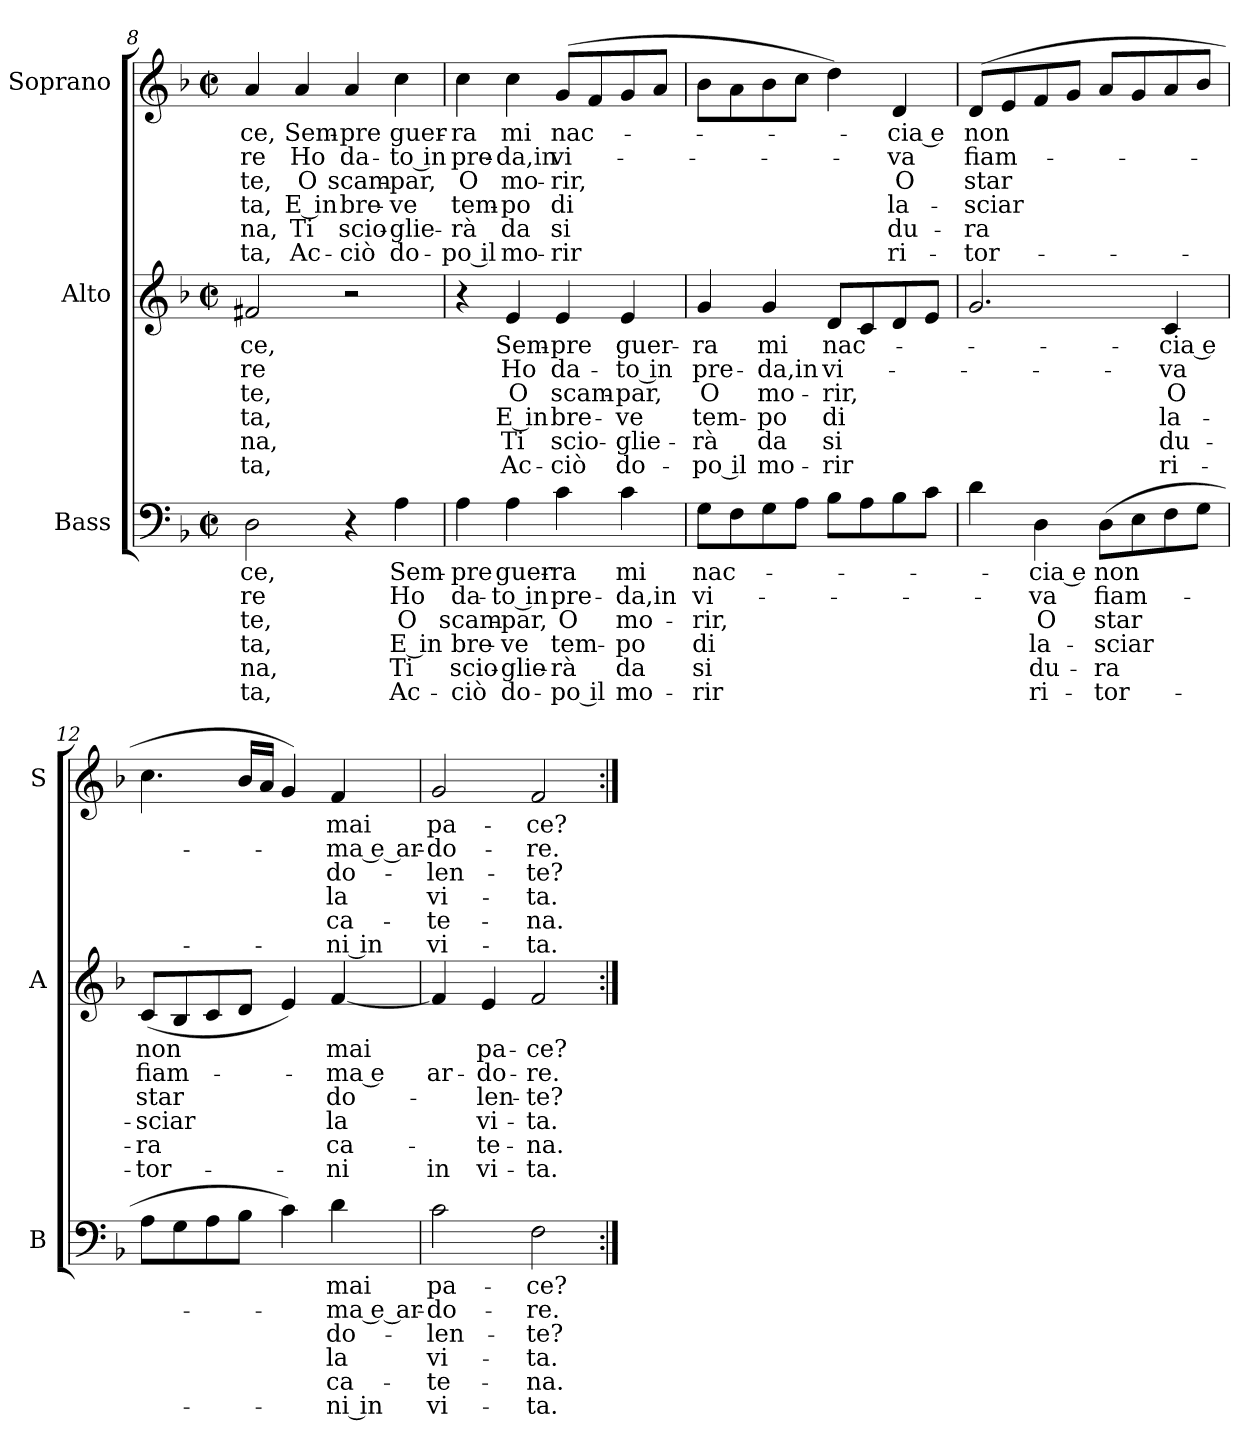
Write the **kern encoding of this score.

**kern	**text	**text	**text	**text	**text	**text	**kern	**text	**text	**text	**text	**text	**text	**kern	**text	**text	**text	**text	**text	**text
*part3	*part3	*part3	*part3	*part3	*part3	*part3	*part2	*part2	*part2	*part2	*part2	*part2	*part2	*part1	*part1	*part1	*part1	*part1	*part1	*part1
*staff3	*staff3	*staff3	*staff3	*staff3	*staff3	*staff3	*staff2	*staff2	*staff2	*staff2	*staff2	*staff2	*staff2	*staff1	*staff1	*staff1	*staff1	*staff1	*staff1	*staff1
*I"Bass	*	*	*	*	*	*	*I"Alto	*	*	*	*	*	*	*I"Soprano	*	*	*	*	*	*
*I'B	*	*	*	*	*	*	*I'A	*	*	*	*	*	*	*I'S	*	*	*	*	*	*
!!LO:LB:g=z
*clefF4	*	*	*	*	*	*	*clefG2	*	*	*	*	*	*	*clefG2	*	*	*	*	*	*
*k[b-]	*	*	*	*	*	*	*k[b-]	*	*	*	*	*	*	*k[b-]	*	*	*	*	*	*
*F:	*	*	*	*	*	*	*F:	*	*	*	*	*	*	*F:	*	*	*	*	*	*
*M2/2	*	*	*	*	*	*	*M2/2	*	*	*	*	*	*	*M2/2	*	*	*	*	*	*
*met(c|)	*	*	*	*	*	*	*met(c|)	*	*	*	*	*	*	*met(c|)	*	*	*	*	*	*
=8	=8	=8	=8	=8	=8	=8	=8	=8	=8	=8	=8	=8	=8	=8	=8	=8	=8	=8	=8	=8
!	!LO:LY:b	!LO:LY:b	!LO:LY:b	!LO:LY:b	!LO:LY:b	!LO:LY:b	!	!LO:LY:b	!LO:LY:b	!LO:LY:b	!LO:LY:b	!LO:LY:b	!LO:LY:b	!	!LO:LY:b	!LO:LY:b	!LO:LY:b	!LO:LY:b	!LO:LY:b	!LO:LY:b
2D	-ce,	re	te,	ta,	na,	ta,	2f#X	-ce,	re	te,	ta,	na,	ta,	4a	-ce,	re	te,	ta,	na,	ta,
!	!	!	!	!	!	!	!	!	!	!	!	!	!	!	!LO:LY:b	!LO:LY:b	!LO:LY:b	!LO:LY:b	!LO:LY:b	!LO:LY:b
.	.	.	.	.	.	.	.	.	.	.	.	.	.	4a	Sem-	-Ho	O	E in	Ti	Ac-
!	!	!	!	!	!	!	!	!	!	!	!	!	!	!	!LO:LY:b	!LO:LY:b	!LO:LY:b	!LO:LY:b	!LO:LY:b	!LO:LY:b
4r	.	.	.	.	.	.	2r	.	.	.	.	.	.	4a	-pre	da-	-scam-	-bre-	-scio-	-ciò
!	!LO:LY:b	!LO:LY:b	!LO:LY:b	!LO:LY:b	!LO:LY:b	!LO:LY:b	!	!	!	!	!	!	!	!	!LO:LY:b	!LO:LY:b	!LO:LY:b	!LO:LY:b	!LO:LY:b	!LO:LY:b
4A	Sem-	-Ho	O	E in	Ti	Ac-	.	.	.	.	.	.	.	4cc	guer-	-to in	par,	ve	glie-	-do-
=9	=9	=9	=9	=9	=9	=9	=9	=9	=9	=9	=9	=9	=9	=9	=9	=9	=9	=9	=9	=9
!	!LO:LY:b	!LO:LY:b	!LO:LY:b	!LO:LY:b	!LO:LY:b	!LO:LY:b	!	!	!	!	!	!	!	!	!LO:LY:b	!LO:LY:b	!LO:LY:b	!LO:LY:b	!LO:LY:b	!LO:LY:b
4A	-pre	da-	-scam-	-bre-	-scio-	-ciò	4r	.	.	.	.	.	.	4cc	-ra	pre-	-O	tem-	-rà	po il
!	!LO:LY:b	!LO:LY:b	!LO:LY:b	!LO:LY:b	!LO:LY:b	!LO:LY:b	!	!LO:LY:b	!LO:LY:b	!LO:LY:b	!LO:LY:b	!LO:LY:b	!LO:LY:b	!	!LO:LY:b	!LO:LY:b	!LO:LY:b	!LO:LY:b	!LO:LY:b	!LO:LY:b
4A	guer-	-to in	par,	ve	glie-	-do-	4e	Sem-	-Ho	O	E in	Ti	Ac-	4cc	mi	da,in	mo-	-po	da	mo-
!	!LO:LY:b	!LO:LY:b	!LO:LY:b	!LO:LY:b	!LO:LY:b	!LO:LY:b	!	!LO:LY:b	!LO:LY:b	!LO:LY:b	!LO:LY:b	!LO:LY:b	!LO:LY:b	!	!LO:LY:b	!LO:LY:b	!LO:LY:b	!LO:LY:b	!LO:LY:b	!LO:LY:b
4c	-ra	pre-	-O	tem-	-rà	po il	4e	-pre	da-	-scam-	-bre-	-scio-	-ciò	(>8gL	-nac-	vi-	rir,	di	si	rir
.	.	.	.	.	.	.	.	.	.	.	.	.	.	8f	.	.	.	.	.	.
!	!LO:LY:b	!LO:LY:b	!LO:LY:b	!LO:LY:b	!LO:LY:b	!LO:LY:b	!	!LO:LY:b	!LO:LY:b	!LO:LY:b	!LO:LY:b	!LO:LY:b	!LO:LY:b	!	!	!	!	!	!	!
4c	mi	da,in	mo-	-po	da	mo-	4e	guer-	-to in	par,	ve	glie-	-do-	8g	.	.	.	.	.	.
.	.	.	.	.	.	.	.	.	.	.	.	.	.	8aJ	.	.	.	.	.	.
=10	=10	=10	=10	=10	=10	=10	=10	=10	=10	=10	=10	=10	=10	=10	=10	=10	=10	=10	=10	=10
!	!LO:LY:b	!LO:LY:b	!LO:LY:b	!LO:LY:b	!LO:LY:b	!LO:LY:b	!	!LO:LY:b	!LO:LY:b	!LO:LY:b	!LO:LY:b	!LO:LY:b	!LO:LY:b	!	!	!	!	!	!	!
8GL	-nac-	vi-	rir,	di	si	rir	4g	-ra	pre-	-O	tem-	-rà	po il	8b-L	.	.	.	.	.	.
8F	.	.	.	.	.	.	.	.	.	.	.	.	.	8a	.	.	.	.	.	.
!	!	!	!	!	!	!	!	!LO:LY:b	!LO:LY:b	!LO:LY:b	!LO:LY:b	!LO:LY:b	!LO:LY:b	!	!	!	!	!	!	!
8G	.	.	.	.	.	.	4g	mi	da,in	mo-	-po	da	mo-	8b-	.	.	.	.	.	.
8AJ	.	.	.	.	.	.	.	.	.	.	.	.	.	8ccJ	.	.	.	.	.	.
!	!	!	!	!	!	!	!	!LO:LY:b	!LO:LY:b	!LO:LY:b	!LO:LY:b	!LO:LY:b	!LO:LY:b	!	!	!	!	!	!	!
8B-L	.	.	.	.	.	.	8dL	-nac-	vi-	rir,	di	si	rir	4dd)	.	.	.	.	.	.
8A	.	.	.	.	.	.	8c	.	.	.	.	.	.	.	.	.	.	.	.	.
!	!	!	!	!	!	!	!	!	!	!	!	!	!	!	!LO:LY:b	!LO:LY:b	!LO:LY:b	!LO:LY:b	!LO:LY:b	!LO:LY:b
8B-	.	.	.	.	.	.	8d	.	.	.	.	.	.	4d	cia e	va	O	la-	-du-	-ri-
8cJ	.	.	.	.	.	.	8eJ	.	.	.	.	.	.	.	.	.	.	.	.	.
!!LO:LB:g=z
=11	=11	=11	=11	=11	=11	=11	=11	=11	=11	=11	=11	=11	=11	=11	=11	=11	=11	=11	=11	=11
!	!	!	!	!	!	!	!	!	!	!	!	!	!	!	!LO:LY:b	!LO:LY:b	!LO:LY:b	!LO:LY:b	!LO:LY:b	!LO:LY:b
4d	.	.	.	.	.	.	2.g	.	.	.	.	.	.	(<8dL	-non	fiam-	star	sciar	ra	tor-
.	.	.	.	.	.	.	.	.	.	.	.	.	.	8e	.	.	.	.	.	.
!	!LO:LY:b	!LO:LY:b	!LO:LY:b	!LO:LY:b	!LO:LY:b	!LO:LY:b	!	!	!	!	!	!	!	!	!	!	!	!	!	!
4D	cia e	va	O	la-	-du-	-ri-	.	.	.	.	.	.	.	8f	.	.	.	.	.	.
.	.	.	.	.	.	.	.	.	.	.	.	.	.	8gJ	.	.	.	.	.	.
!	!LO:LY:b	!LO:LY:b	!LO:LY:b	!LO:LY:b	!LO:LY:b	!LO:LY:b	!	!	!	!	!	!	!	!	!	!	!	!	!	!
(>8DL	-non	fiam-	star	sciar	ra	tor-	.	.	.	.	.	.	.	8aL	.	.	.	.	.	.
8E	.	.	.	.	.	.	.	.	.	.	.	.	.	8g	.	.	.	.	.	.
!	!	!	!	!	!	!	!	!LO:LY:b	!LO:LY:b	!LO:LY:b	!LO:LY:b	!LO:LY:b	!LO:LY:b	!	!	!	!	!	!	!
8F	.	.	.	.	.	.	4c	cia e	va	O	la-	-du-	-ri-	8a	.	.	.	.	.	.
8GJ	.	.	.	.	.	.	.	.	.	.	.	.	.	8b-J	.	.	.	.	.	.
=12	=12	=12	=12	=12	=12	=12	=12	=12	=12	=12	=12	=12	=12	=12	=12	=12	=12	=12	=12	=12
!	!	!	!	!	!	!	!	!LO:LY:b	!LO:LY:b	!LO:LY:b	!LO:LY:b	!LO:LY:b	!LO:LY:b	!	!	!	!	!	!	!
8AL	.	.	.	.	.	.	(<8cL	-non	fiam-	star	sciar	ra	tor-	4.cc	.	.	.	.	.	.
8G	.	.	.	.	.	.	8B-	.	.	.	.	.	.	.	.	.	.	.	.	.
8A	.	.	.	.	.	.	8c	.	.	.	.	.	.	.	.	.	.	.	.	.
8B-J	.	.	.	.	.	.	8dJ	.	.	.	.	.	.	16b-LL	.	.	.	.	.	.
.	.	.	.	.	.	.	.	.	.	.	.	.	.	16aJJ	.	.	.	.	.	.
4c)	.	.	.	.	.	.	4e)	.	.	.	.	.	.	4g)	.	.	.	.	.	.
!	!LO:LY:b	!LO:LY:b	!LO:LY:b	!LO:LY:b	!LO:LY:b	!LO:LY:b	!	!LO:LY:b	!LO:LY:b	!LO:LY:b	!LO:LY:b	!LO:LY:b	!LO:LY:b	!	!LO:LY:b	!LO:LY:b	!LO:LY:b	!LO:LY:b	!LO:LY:b	!LO:LY:b
4d	mai	ma e ar-	-do-	-la	ca-	-ni in	[4f	mai	ma e	do-	la	ca-	ni	4f	mai	ma e ar-	-do-	-la	ca-	-ni in
=13	=13	=13	=13	=13	=13	=13	=13	=13	=13	=13	=13	=13	=13	=13	=13	=13	=13	=13	=13	=13
!	!LO:LY:b	!LO:LY:b	!LO:LY:b	!LO:LY:b	!LO:LY:b	!LO:LY:b	!	!	!LO:LY:b	!	!	!	!LO:LY:b	!	!LO:LY:b	!LO:LY:b	!LO:LY:b	!LO:LY:b	!LO:LY:b	!LO:LY:b
2c	pa-	-do-	-len-	-vi-	-te-	-vi-	4f]	.	ar-	.	.	.	-in	2g	pa-	-do-	-len-	-vi-	-te-	-vi-
!	!	!	!	!	!	!	!	!LO:LY:b	!LO:LY:b	!LO:LY:b	!LO:LY:b	!LO:LY:b	!LO:LY:b	!	!	!	!	!	!	!
.	.	.	.	.	.	.	4e	pa-	-do-	-len-	-vi-	-te-	-vi-	.	.	.	.	.	.	.
!	!LO:LY:b	!LO:LY:b	!LO:LY:b	!LO:LY:b	!LO:LY:b	!LO:LY:b	!	!LO:LY:b	!LO:LY:b	!LO:LY:b	!LO:LY:b	!LO:LY:b	!LO:LY:b	!	!LO:LY:b	!LO:LY:b	!LO:LY:b	!LO:LY:b	!LO:LY:b	!LO:LY:b
2F	-ce?	re.	te?	ta.	na.	ta.	2f	-ce?	re.	te?	ta.	na.	ta.	2f	-ce?	re.	te?	ta.	na.	ta.
=:|!	=:|!	=:|!	=:|!	=:|!	=:|!	=:|!	=:|!	=:|!	=:|!	=:|!	=:|!	=:|!	=:|!	=:|!	=:|!	=:|!	=:|!	=:|!	=:|!	=:|!
*-	*-	*-	*-	*-	*-	*-	*-	*-	*-	*-	*-	*-	*-	*-	*-	*-	*-	*-	*-	*-
